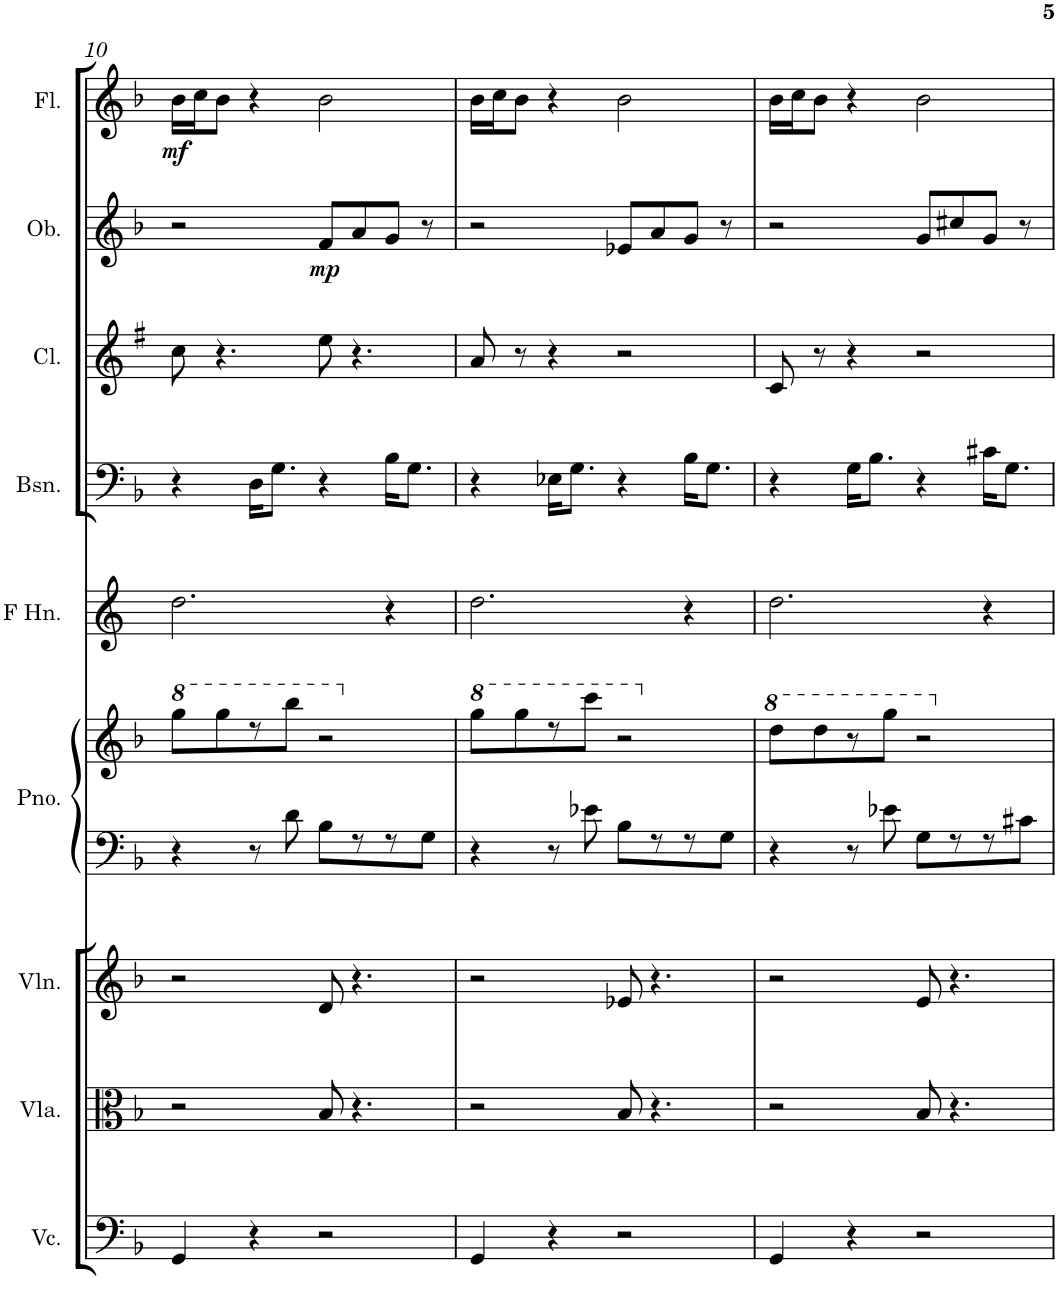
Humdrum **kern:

**kern	**kern	**kern	**kern	**kern	**kern	**kern	**kern	**kern	**dynam	**kern	**dynam
*part9	*part8	*part7	*part6	*part6	*part5	*part4	*part3	*part2	*part2	*part1	*part1
*staff10	*staff9	*staff8	*staff7	*staff6	*staff5	*staff4	*staff3	*staff2	*staff2	*staff1	*staff1
*I"Violoncello	*I"Viola	*I"Violin	*I"Grand Piano	*	*I"French Horn	*I"Bassoon	*I"Clarinet	*I"Oboe	*	*I"Flute	*
*I'Vc.	*I'Vla.	*I'Vln.	*I'Pno.	*	*I'F Hn.	*I'Bsn.	*I'Cl.	*I'Ob.	*	*I'Fl.	*
!!LO:PB:g=z
*clefF4	*clefC3	*clefG2	*clefF4	*clefG2	*clefG2	*clefF4	*clefG2	*clefG2	*	*clefG2	*
*	*	*	*	*	*Trd4c7	*	*Trd1c2	*	*	*	*
*k[b-]	*k[b-]	*k[b-]	*k[b-]	*k[b-]	*k[]	*k[b-]	*k[f#]	*k[b-]	*	*k[b-]	*
*F:	*F:	*F:	*F:	*F:	*	*F:	*G:	*F:	*	*F:	*
*M4/4	*M4/4	*M4/4	*M4/4	*M4/4	*M4/4	*M4/4	*M4/4	*M4/4	*	*M4/4	*
*	*	*	*	*8va	*	*	*	*	*	*	*
=10	=10	=10	=10	=10	=10	=10	=10	=10	=10	=10	=10
!	!	!	!	!	!	!	!	!	!	!	!LO:DY:b
4GG/	2r	2r	4r	8ggg\L	2.dd\	4r	8cc\	2r	.	16b-\LL	mf
.	.	.	.	.	.	.	.	.	.	16cc\J	.
.	.	.	.	8ggg\	.	.	4.r	.	.	8b-\J	.
4r	.	.	8r	8r	.	16D\KL	.	.	.	4r	.
.	.	.	.	.	.	8.G\J	.	.	.	.	.
.	.	.	8d\	8bbb-\J	.	.	.	.	.	.	.
!	!	!	!	!	!	!	!	!	!LO:DY:b	!	!
2r	8B-/	8d/	8B-\L	2r	.	4r	8ee\	8f/L	mp	2b-\	.
.	4.r	4.r	8r	.	.	.	4.r	8a/	.	.	.
.	.	.	8r	.	4r	16B-\KL	.	8g/J	.	.	.
.	.	.	.	.	.	8.G\J	.	.	.	.	.
.	.	.	8G\J	.	.	.	.	8r	.	.	.
=11	=11	=11	=11	=11	=11	=11	=11	=11	=11	=11	=11
*	*	*	*	*X8va	*	*	*	*	*	*	*
*	*	*	*	*8va	*	*	*	*	*	*	*
4GG/	2r	2r	4r	8ggg\L	2.dd\	4r	8a/	2r	.	16b-\LL	.
.	.	.	.	.	.	.	.	.	.	16cc\J	.
.	.	.	.	8ggg\	.	.	8r	.	.	8b-\J	.
4r	.	.	8r	8r	.	16E-X\KL	4r	.	.	4r	.
.	.	.	.	.	.	8.G\J	.	.	.	.	.
.	.	.	8e-X\	8cccc\J	.	.	.	.	.	.	.
2r	8B-/	8e-X/	8B-\L	2r	.	4r	2r	8e-X/L	.	2b-\	.
.	4.r	4.r	8r	.	.	.	.	8a/	.	.	.
.	.	.	8r	.	4r	16B-\KL	.	8g/J	.	.	.
.	.	.	.	.	.	8.G\J	.	.	.	.	.
.	.	.	8G\J	.	.	.	.	8r	.	.	.
=12	=12	=12	=12	=12	=12	=12	=12	=12	=12	=12	=12
*	*	*	*	*X8va	*	*	*	*	*	*	*
*	*	*	*	*8va	*	*	*	*	*	*	*
4GG/	2r	2r	4r	8ddd\L	2.dd\	4r	8c/	2r	.	16b-\LL	.
.	.	.	.	.	.	.	.	.	.	16cc\J	.
.	.	.	.	8ddd\	.	.	8r	.	.	8b-\J	.
4r	.	.	8r	8r	.	16G\KL	4r	.	.	4r	.
.	.	.	.	.	.	8.B-\J	.	.	.	.	.
.	.	.	8e-X\	8ggg\J	.	.	.	.	.	.	.
2r	8B-/	8e/	8G\L	2r	.	4r	2r	8g/L	.	2b-\	.
.	4.r	4.r	8r	.	.	.	.	8cc#X/	.	.	.
.	.	.	8r	.	4r	16c#X\KL	.	8g/J	.	.	.
.	.	.	.	.	.	8.G\J	.	.	.	.	.
.	.	.	8c#X\J	.	.	.	.	8r	.	.	.
*	*	*	*	*X8va	*	*	*	*	*	*	*
=	=	=	=	=	=	=	=	=	=	=	=
*-	*-	*-	*-	*-	*-	*-	*-	*-	*-	*-	*-
